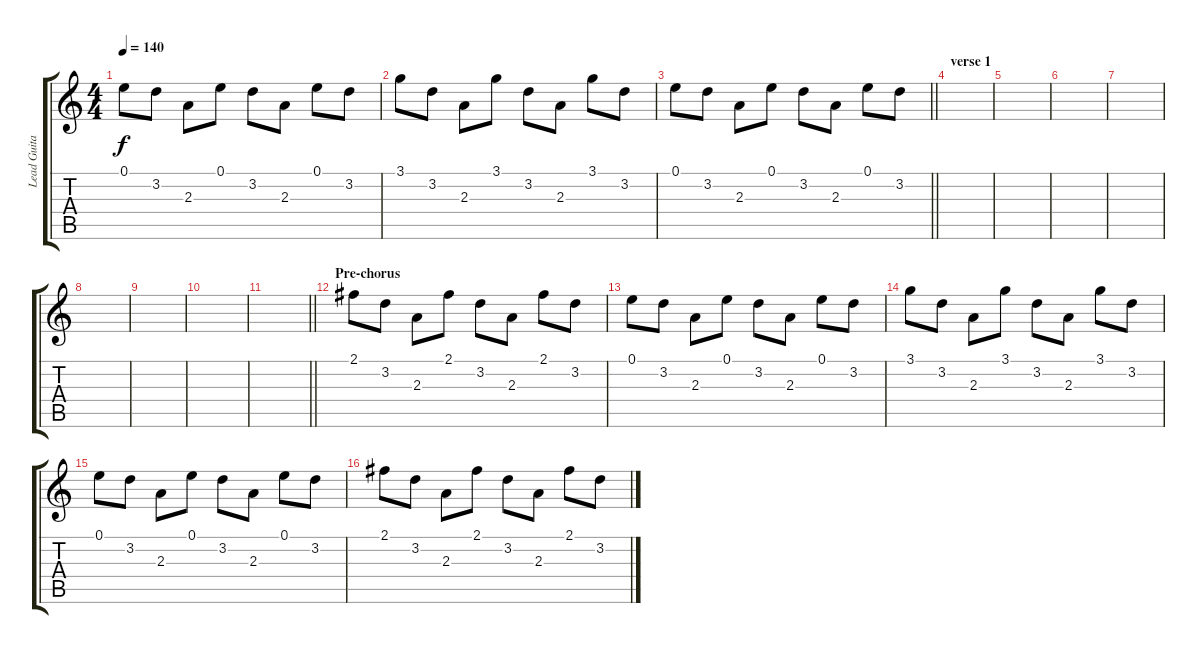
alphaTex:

\track ("Lead Guitar" "Lead Guita") {instrument acousticguitarsteel}
\staff {score tabs}
\tuning (E4 B3 G3 D3 A2 E2) {hide}
\ts (4 4)
\tempo 140
\clef g2
\ks c
0.1.8{dy f} 3.2.8 2.3.8 0.1.8 3.2.8 2.3.8 0.1.8 3.2.8 |
3.1.8 3.2.8 2.3.8 3.1.8 3.2.8 2.3.8 3.1.8 3.2.8 |
\barLineRight lightlight
0.1.8 3.2.8 2.3.8 0.1.8 3.2.8 2.3.8 0.1.8 3.2.8 |
\section ("" "verse 1")
|
|
|
|
|
|
|
\barLineRight lightlight
|
\section ("" "Pre-chorus")
2.1.8{volume 9} 3.2.8 2.3.8 2.1.8 3.2.8 2.3.8 2.1.8 3.2.8 |
0.1.8 3.2.8 2.3.8 0.1.8 3.2.8 2.3.8 0.1.8 3.2.8 |
3.1.8 3.2.8 2.3.8 3.1.8 3.2.8 2.3.8 3.1.8 3.2.8 |
0.1.8 3.2.8 2.3.8 0.1.8 3.2.8 2.3.8 0.1.8 3.2.8 |
2.1.8 3.2.8 2.3.8 2.1.8 3.2.8 2.3.8 2.1.8 3.2.8
